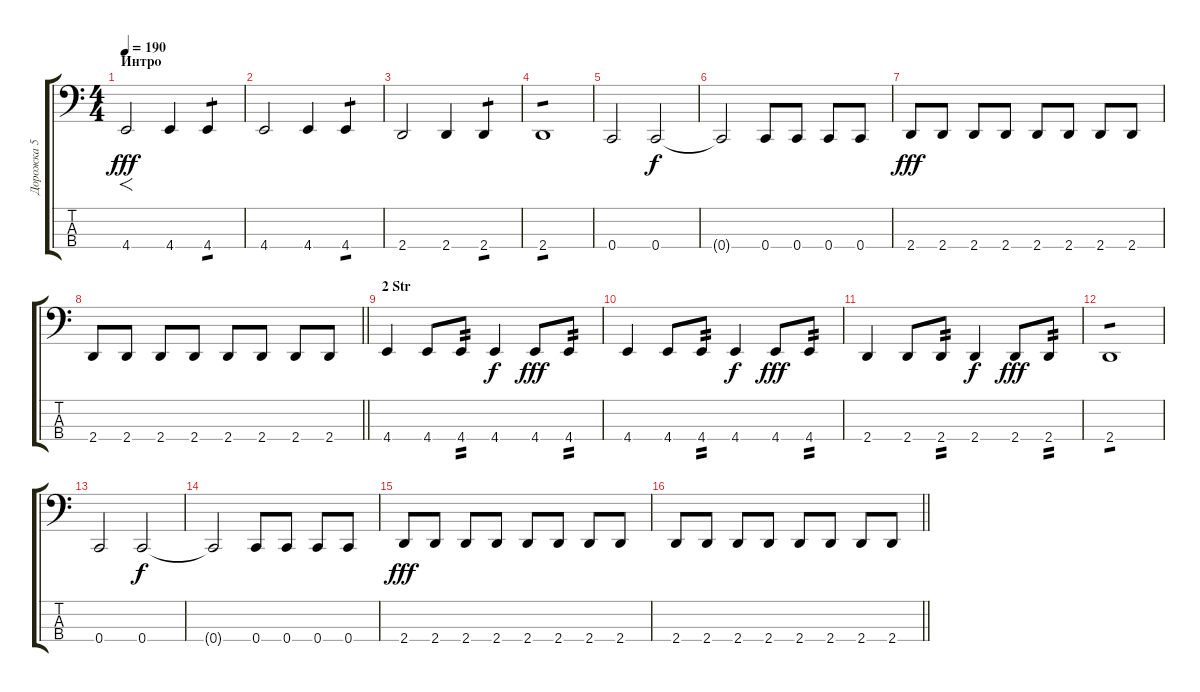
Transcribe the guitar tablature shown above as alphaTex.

\track ("Дорожка 5" "Дорожка 5") {instrument synthbass2}
\staff {score tabs}
\tuning (F2 C2 G1 C1) {hide}
\ts (4 4)
\section ("" "Интро")
\tempo 190
\clef f4
\ks c
4.4.2{f dy fff} 4.4.4 4.4.4{tp 1} |
4.4.2 4.4.4 4.4.4{tp 1} |
2.4.2 2.4.4 2.4.4{tp 1} |
2.4.1{tp 1} |
0.4.2 0.4.2{dy f} |
0.4{t}.2 0.4.8 0.4.8 0.4.8 0.4.8 |
2.4.8{dy fff} 2.4.8 2.4.8 2.4.8 2.4.8 2.4.8 2.4.8 2.4.8 |
\barLineRight lightlight
2.4.8 2.4.8 2.4.8 2.4.8 2.4.8 2.4.8 2.4.8 2.4.8 |
\section ("" "2 Str")
4.4.4 4.4.8 4.4.8{tp 2} 4.4.4{dy f} 4.4.8{dy fff} 4.4.8{tp 2} |
4.4.4 4.4.8 4.4.8{tp 2} 4.4.4{dy f} 4.4.8{dy fff} 4.4.8{tp 2} |
2.4.4 2.4.8 2.4.8{tp 2} 2.4.4{dy f} 2.4.8{dy fff} 2.4.8{tp 2} |
2.4.1{tp 1} |
0.4.2 0.4.2{dy f} |
0.4{t}.2 0.4.8 0.4.8 0.4.8 0.4.8 |
2.4.8{dy fff} 2.4.8 2.4.8 2.4.8 2.4.8 2.4.8 2.4.8 2.4.8 |
\barLineRight lightlight
2.4.8 2.4.8 2.4.8 2.4.8 2.4.8 2.4.8 2.4.8 2.4.8
